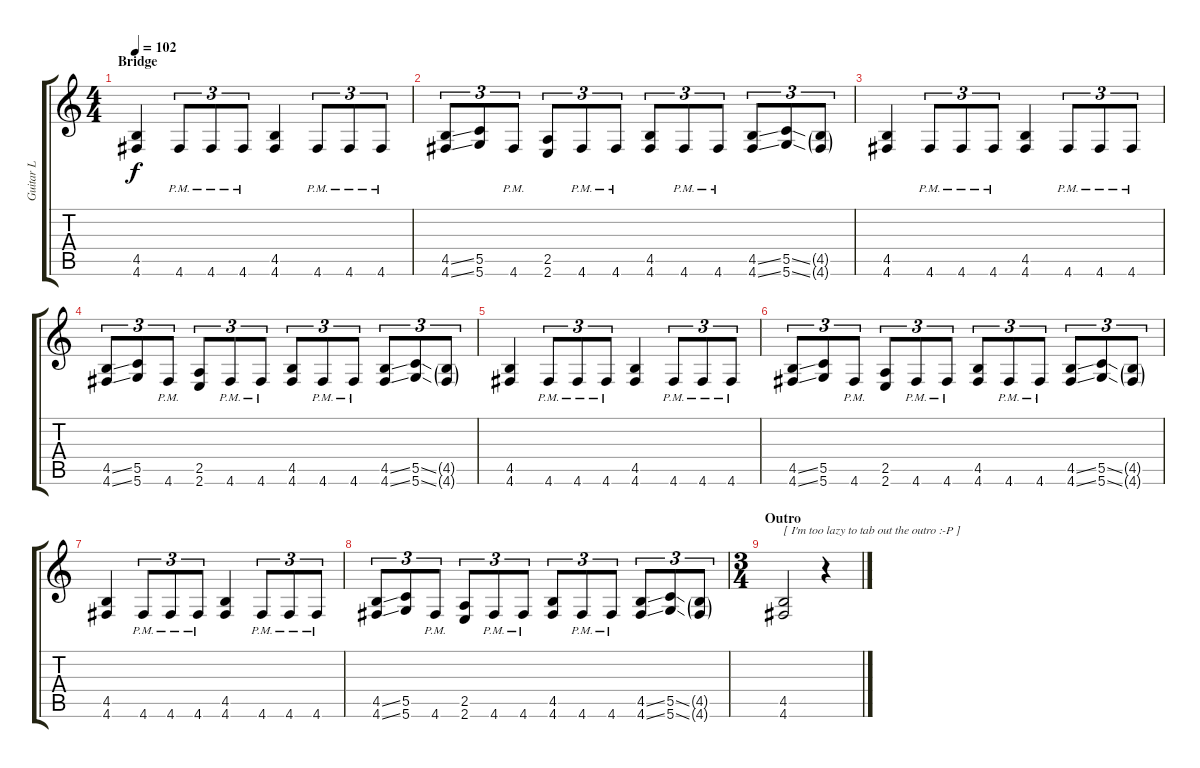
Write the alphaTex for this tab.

\track ("Guitar L" "Guitar L") {instrument distortionguitar}
\staff {score tabs}
\tuning (D4 A3 F3 C3 G2 D2) {hide}
\ts (4 4)
\section ("" "Bridge")
\tempo 102
\clef g2
\ks c
(4.5 4.6).4{dy f} 4.6{pm}.8{tu (3 2)} 4.6{pm}.8{tu (3 2)} 4.6{pm}.8{tu (3 2)} (4.5 4.6).4 4.6{pm}.8{tu (3 2)} 4.6{pm}.8{tu (3 2)} 4.6{pm}.8{tu (3 2)} |
(4.5{ss} 4.6{ss}).8{tu (3 2)} (5.5 5.6).8{tu (3 2)} 4.6{pm}.8{tu (3 2)} (2.5 2.6).8{tu (3 2)} 4.6{pm}.8{tu (3 2)} 4.6{pm}.8{tu (3 2)} (4.5 4.6).8{tu (3 2)} 4.6{pm}.8{tu (3 2)} 4.6{pm}.8{tu (3 2)} (4.5{ss} 4.6{ss}).8{tu (3 2)} (5.5{ss} 5.6{ss}).8{tu (3 2)} (4.5{g} 4.6{g}).8{tu (3 2)} |
(4.5 4.6).4 4.6{pm}.8{tu (3 2)} 4.6{pm}.8{tu (3 2)} 4.6{pm}.8{tu (3 2)} (4.5 4.6).4 4.6{pm}.8{tu (3 2)} 4.6{pm}.8{tu (3 2)} 4.6{pm}.8{tu (3 2)} |
(4.5{ss} 4.6{ss}).8{tu (3 2)} (5.5 5.6).8{tu (3 2)} 4.6{pm}.8{tu (3 2)} (2.5 2.6).8{tu (3 2)} 4.6{pm}.8{tu (3 2)} 4.6{pm}.8{tu (3 2)} (4.5 4.6).8{tu (3 2)} 4.6{pm}.8{tu (3 2)} 4.6{pm}.8{tu (3 2)} (4.5{ss} 4.6{ss}).8{tu (3 2)} (5.5{ss} 5.6{ss}).8{tu (3 2)} (4.5{g} 4.6{g}).8{tu (3 2)} |
(4.5 4.6).4 4.6{pm}.8{tu (3 2)} 4.6{pm}.8{tu (3 2)} 4.6{pm}.8{tu (3 2)} (4.5 4.6).4 4.6{pm}.8{tu (3 2)} 4.6{pm}.8{tu (3 2)} 4.6{pm}.8{tu (3 2)} |
(4.5{ss} 4.6{ss}).8{tu (3 2)} (5.5 5.6).8{tu (3 2)} 4.6{pm}.8{tu (3 2)} (2.5 2.6).8{tu (3 2)} 4.6{pm}.8{tu (3 2)} 4.6{pm}.8{tu (3 2)} (4.5 4.6).8{tu (3 2)} 4.6{pm}.8{tu (3 2)} 4.6{pm}.8{tu (3 2)} (4.5{ss} 4.6{ss}).8{tu (3 2)} (5.5{ss} 5.6{ss}).8{tu (3 2)} (4.5{g} 4.6{g}).8{tu (3 2)} |
(4.5 4.6).4 4.6{pm}.8{tu (3 2)} 4.6{pm}.8{tu (3 2)} 4.6{pm}.8{tu (3 2)} (4.5 4.6).4 4.6{pm}.8{tu (3 2)} 4.6{pm}.8{tu (3 2)} 4.6{pm}.8{tu (3 2)} |
(4.5{ss} 4.6{ss}).8{tu (3 2)} (5.5 5.6).8{tu (3 2)} 4.6{pm}.8{tu (3 2)} (2.5 2.6).8{tu (3 2)} 4.6{pm}.8{tu (3 2)} 4.6{pm}.8{tu (3 2)} (4.5 4.6).8{tu (3 2)} 4.6{pm}.8{tu (3 2)} 4.6{pm}.8{tu (3 2)} (4.5{ss} 4.6{ss}).8{tu (3 2)} (5.5{ss} 5.6{ss}).8{tu (3 2)} (4.5{g} 4.6{g}).8{tu (3 2)} |
\ts (3 4)
\section ("" "Outro")
(4.5 4.6).2{txt "[ I'm too lazy to tab out the outro :-P ]"} r.4
